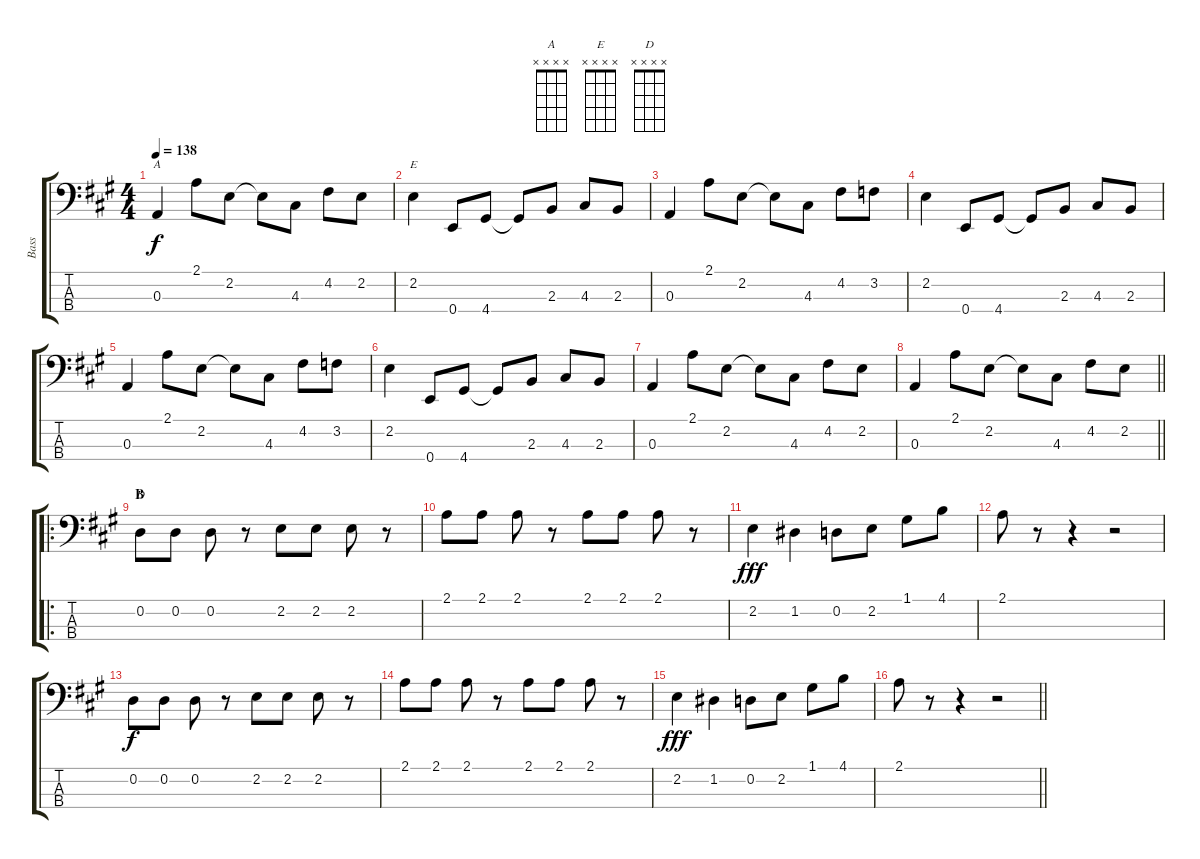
\track ("Bass" "Bass") {instrument electricbasspick}
\staff {score tabs}
\tuning (G2 D2 A1 E1) {hide}
\chord ("A" x x x x)
\chord ("E" x x x x)
\chord ("D" x x x x)
\ts (4 4)
\tempo 138
\clef f4
\ks a
0.3.4{ch "A" dy f} 2.1.8 2.2.8 2.2{t}.8 4.3.8 4.2.8 2.2.8 |
2.2.4{ch "E"} 0.4.8 4.4.8 4.4{t}.8 2.3.8 4.3.8 2.3.8 |
0.3.4 2.1.8 2.2.8 2.2{t}.8 4.3.8 4.2.8 3.2.8 |
2.2.4 0.4.8 4.4.8 4.4{t}.8 2.3.8 4.3.8 2.3.8 |
0.3.4 2.1.8 2.2.8 2.2{t}.8 4.3.8 4.2.8 3.2.8 |
2.2.4 0.4.8 4.4.8 4.4{t}.8 2.3.8 4.3.8 2.3.8 |
0.3.4 2.1.8 2.2.8 2.2{t}.8 4.3.8 4.2.8 2.2.8 |
\barLineRight lightlight
0.3.4 2.1.8 2.2.8 2.2{t}.8 4.3.8 4.2.8 2.2.8 |
\ro
\section ("" "B")
0.2.8{ch "D"} 0.2.8 0.2.8 r.8 2.2.8 2.2.8 2.2.8 r.8 |
2.1.8 2.1.8 2.1.8 r.8 2.1.8 2.1.8 2.1.8 r.8 |
2.2.4{dy fff volume 16} 1.2.4 0.2.8 2.2.8 1.1.8 4.1.8 |
2.1.8 r.8 r.4 r.2 |
0.2.8{dy f volume 13 instrument electricbasspick} 0.2.8 0.2.8 r.8 2.2.8 2.2.8 2.2.8 r.8 |
2.1.8 2.1.8 2.1.8 r.8 2.1.8 2.1.8 2.1.8 r.8 |
2.2.4{dy fff volume 16} 1.2.4 0.2.8 2.2.8 1.1.8 4.1.8 |
\barLineRight lightlight
2.1.8 r.8 r.4 r.2
